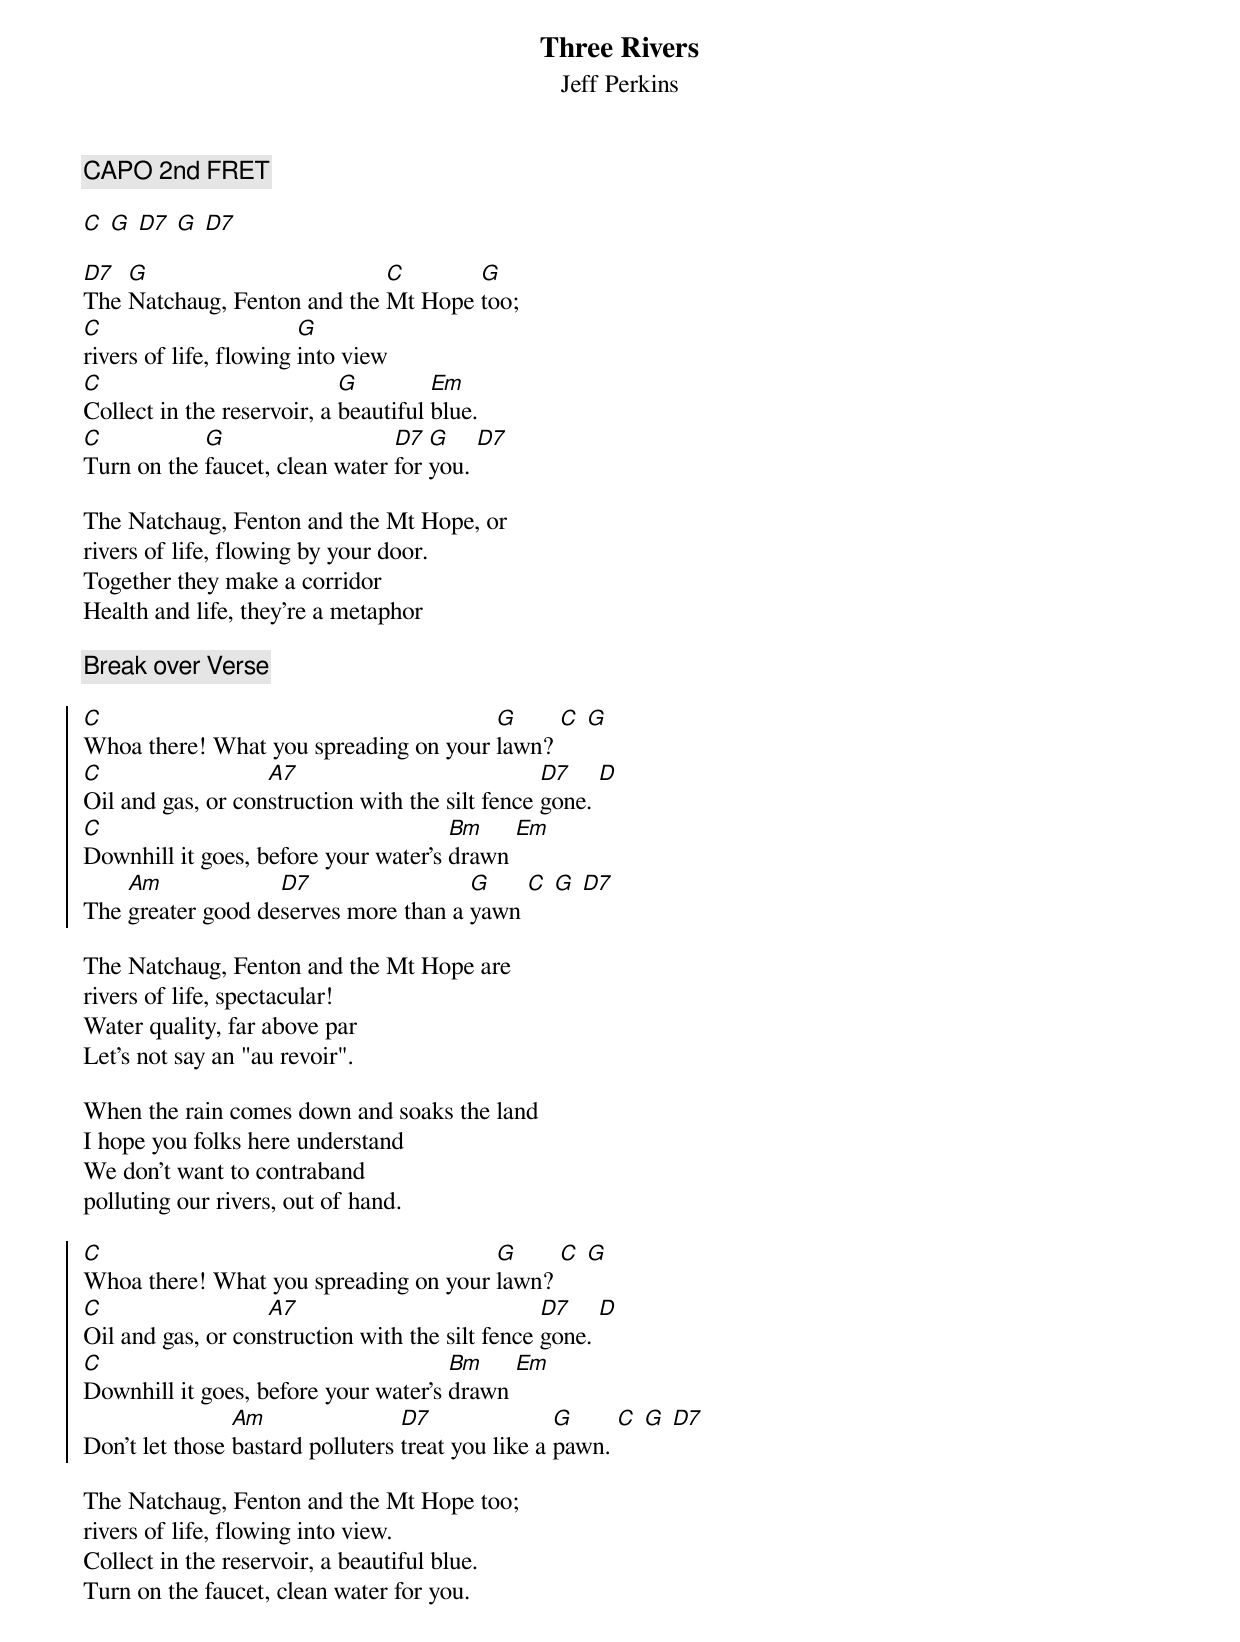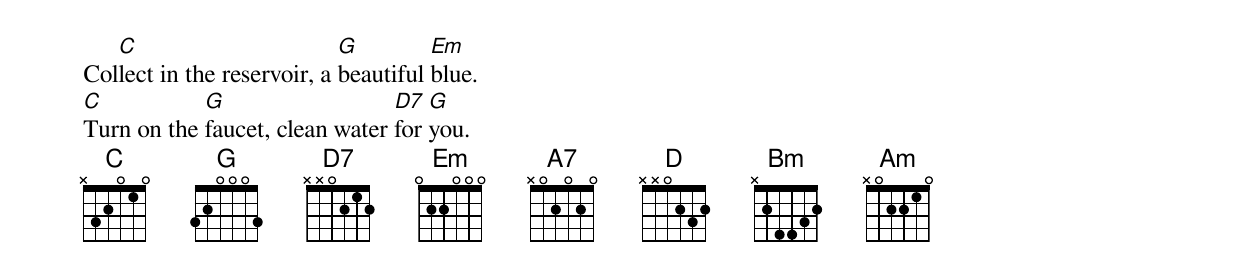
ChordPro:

{t: Three Rivers}
{st: Jeff Perkins}

{c: CAPO 2nd FRET}

[C] [G] [D7] [G] [D7]

[D7]The [G]Natchaug, Fenton and the [C]Mt Hope [G]too;
[C]rivers of life, flowing [G]into view
[C]Collect in the reservoir, a [G]beautiful [Em]blue.
[C]Turn on the [G]faucet, clean water [D7]for [G]you. [D7]

The Natchaug, Fenton and the Mt Hope, or
rivers of life, flowing by your door.
Together they make a corridor
Health and life, they're a metaphor

{c: Break over Verse}

{soc}
[C]Whoa there! What you spreading on your [G]lawn? [C] [G]
[C]Oil and gas, or con[A7]struction with the silt fence [D7]gone. [D]
[C]Downhill it goes, before your water's [Bm]drawn [Em]
The [Am]greater good de[D7]serves more than a [G]yawn [C] [G] [D7]
{eoc}

The Natchaug, Fenton and the Mt Hope are
rivers of life, spectacular!
Water quality, far above par
Let's not say an "au revoir".

When the rain comes down and soaks the land
I hope you folks here understand
We don't want to contraband
polluting our rivers, out of hand.

{soc}
[C]Whoa there! What you spreading on your [G]lawn? [C] [G]
[C]Oil and gas, or con[A7]struction with the silt fence [D7]gone. [D]
[C]Downhill it goes, before your water's [Bm]drawn [Em]
Don't let those [Am]bastard polluters [D7]treat you like a [G]pawn. [C] [G] [D7]
{eoc}

The Natchaug, Fenton and the Mt Hope too;
rivers of life, flowing into view.
Collect in the reservoir, a beautiful blue.
Turn on the faucet, clean water for you.
Col[C]lect in the reservoir, a [G]beautiful [Em]blue.
[C]Turn on the [G]faucet, clean water [D7]for [G]you.
